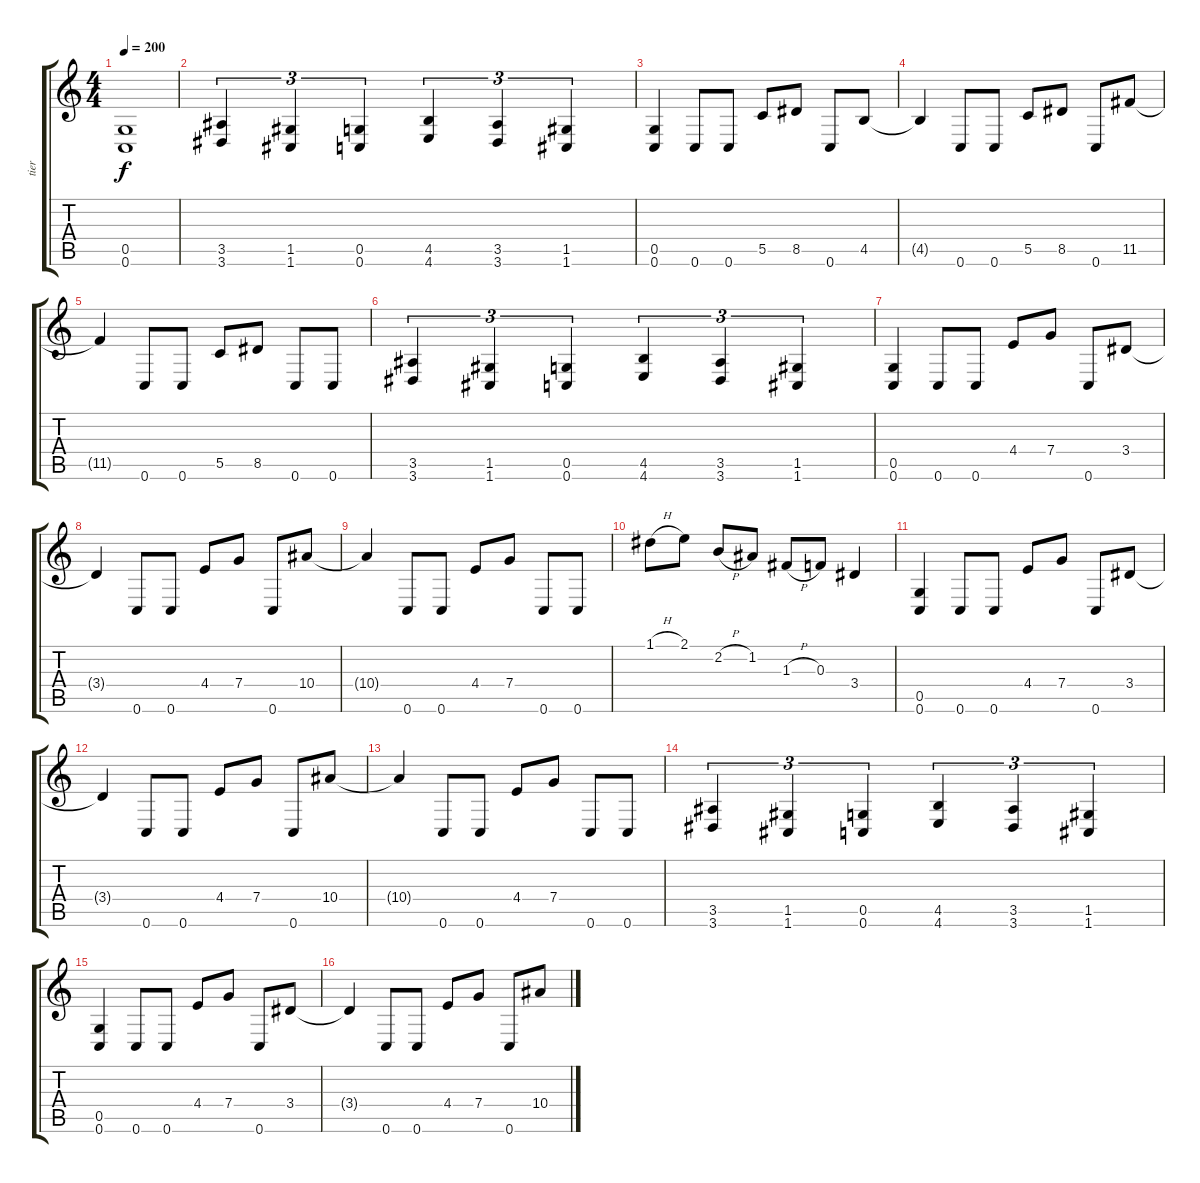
\track ("tier" "tier") {instrument distortionguitar}
\staff {score tabs}
\tuning (D4 A3 F3 C3 G2 C2) {hide}
\ts (4 4)
\tempo 200
\clef g2
\ks c
(0.5{t} 0.6{t}).1{dy f} |
(3.5 3.6).4{tu (3 2)} (1.5 1.6).4{tu (3 2)} (0.5 0.6).4{tu (3 2)} (4.5 4.6).4{tu (3 2)} (3.5 3.6).4{tu (3 2)} (1.5 1.6).4{tu (3 2)} |
(0.5 0.6).4 0.6.8 0.6.8 5.5.8 8.5.8 0.6.8 4.5.8 |
4.5{t}.4 0.6.8 0.6.8 5.5.8 8.5.8 0.6.8 11.5.8 |
11.5{t}.4 0.6.8 0.6.8 5.5.8 8.5.8 0.6.8 0.6.8 |
(3.5 3.6).4{tu (3 2)} (1.5 1.6).4{tu (3 2)} (0.5 0.6).4{tu (3 2)} (4.5 4.6).4{tu (3 2)} (3.5 3.6).4{tu (3 2)} (1.5 1.6).4{tu (3 2)} |
(0.5 0.6).4 0.6.8 0.6.8 4.4.8 7.4.8 0.6.8 3.4.8 |
3.4{t}.4 0.6.8 0.6.8 4.4.8 7.4.8 0.6.8 10.4.8 |
10.4{t}.4 0.6.8 0.6.8 4.4.8 7.4.8 0.6.8 0.6.8 |
1.1{h}.8 2.1.8 2.2{h}.8 1.2.8 1.3{h}.8 0.3.8 3.4.4 |
(0.5 0.6).4 0.6.8 0.6.8 4.4.8 7.4.8 0.6.8 3.4.8 |
3.4{t}.4 0.6.8 0.6.8 4.4.8 7.4.8 0.6.8 10.4.8 |
10.4{t}.4 0.6.8 0.6.8 4.4.8 7.4.8 0.6.8 0.6.8 |
(3.5 3.6).4{tu (3 2)} (1.5 1.6).4{tu (3 2)} (0.5 0.6).4{tu (3 2)} (4.5 4.6).4{tu (3 2)} (3.5 3.6).4{tu (3 2)} (1.5 1.6).4{tu (3 2)} |
(0.5 0.6).4 0.6.8 0.6.8 4.4.8 7.4.8 0.6.8 3.4.8 |
3.4{t}.4 0.6.8 0.6.8 4.4.8 7.4.8 0.6.8 10.4.8
